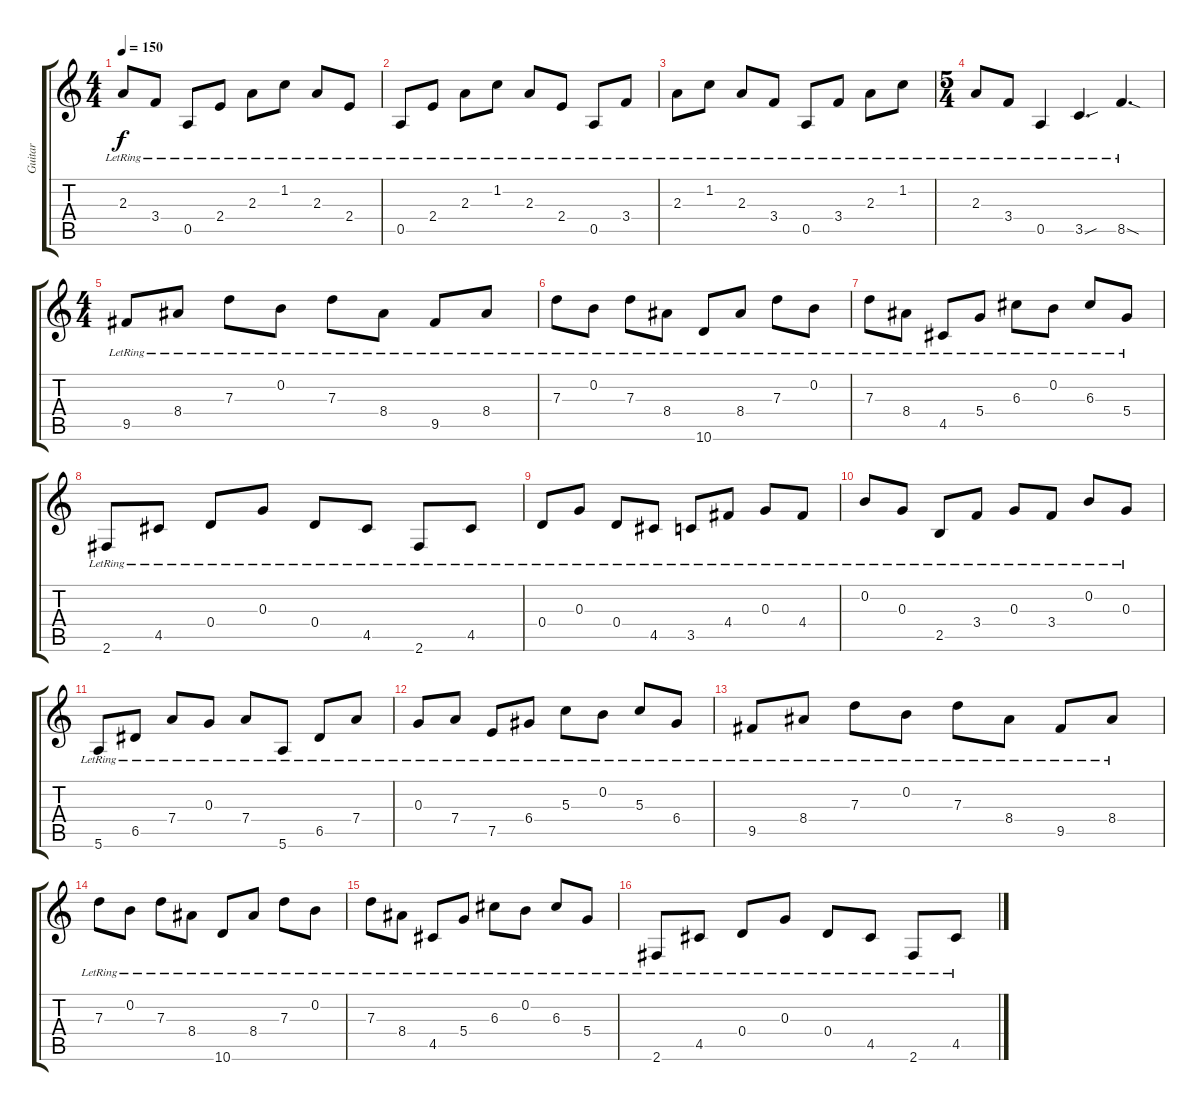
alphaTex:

\track ("Guitar" "Guitar") {instrument distortionguitar}
\staff {score tabs}
\tuning (E4 B3 G3 D3 A2 E2) {hide}
\ts (4 4)
\tempo 150
\clef g2
\ks c
2.3{lr}.8{dy f} 3.4{lr}.8 0.5{lr}.8 2.4{lr}.8 2.3{lr}.8 1.2{lr}.8 2.3{lr}.8 2.4{lr}.8 |
0.5{lr}.8 2.4{lr}.8 2.3{lr}.8 1.2{lr}.8 2.3{lr}.8 2.4{lr}.8 0.5{lr}.8 3.4{lr}.8 |
2.3{lr}.8 1.2{lr}.8 2.3{lr}.8 3.4{lr}.8 0.5{lr}.8 3.4{lr}.8 2.3{lr}.8 1.2{lr}.8 |
\ts (5 4)
2.3{lr}.8 3.4{lr}.8 0.5{lr}.4 3.5{sou lr}.4{d} 8.5{sod lr}.4{d} |
\ts (4 4)
9.5{lr}.8 8.4{lr}.8 7.3{lr}.8 0.2{lr}.8 7.3{lr}.8 8.4{lr}.8 9.5{lr}.8 8.4{lr}.8 |
7.3{lr}.8 0.2{lr}.8 7.3{lr}.8 8.4{lr}.8 10.6{lr}.8 8.4{lr}.8 7.3{lr}.8 0.2{lr}.8 |
7.3{lr}.8 8.4{lr}.8 4.5{lr}.8 5.4{lr}.8 6.3{lr}.8 0.2{lr}.8 6.3{lr}.8 5.4{lr}.8 |
2.6{lr}.8 4.5{lr}.8 0.4{lr}.8 0.3{lr}.8 0.4{lr}.8 4.5{lr}.8 2.6{lr}.8 4.5{lr}.8 |
0.4{lr}.8 0.3{lr}.8 0.4{lr}.8 4.5{lr}.8 3.5{lr}.8 4.4{lr}.8 0.3{lr}.8 4.4{lr}.8 |
0.2{lr}.8 0.3{lr}.8 2.5{lr}.8 3.4{lr}.8 0.3{lr}.8 3.4{lr}.8 0.2{lr}.8 0.3{lr}.8 |
5.6{lr}.8 6.5{lr}.8 7.4{lr}.8 0.3{lr}.8 7.4{lr}.8 5.6{lr}.8 6.5{lr}.8 7.4{lr}.8 |
0.3{lr}.8 7.4{lr}.8 7.5{lr}.8 6.4{lr}.8 5.3{lr}.8 0.2{lr}.8 5.3{lr}.8 6.4{lr}.8 |
9.5{lr}.8 8.4{lr}.8 7.3{lr}.8 0.2{lr}.8 7.3{lr}.8 8.4{lr}.8 9.5{lr}.8 8.4{lr}.8 |
7.3{lr}.8 0.2{lr}.8 7.3{lr}.8 8.4{lr}.8 10.6{lr}.8 8.4{lr}.8 7.3{lr}.8 0.2{lr}.8 |
7.3{lr}.8 8.4{lr}.8 4.5{lr}.8 5.4{lr}.8 6.3{lr}.8 0.2{lr}.8 6.3{lr}.8 5.4{lr}.8 |
2.6{lr}.8 4.5{lr}.8 0.4{lr}.8 0.3{lr}.8 0.4{lr}.8 4.5{lr}.8 2.6{lr}.8 4.5{lr}.8
